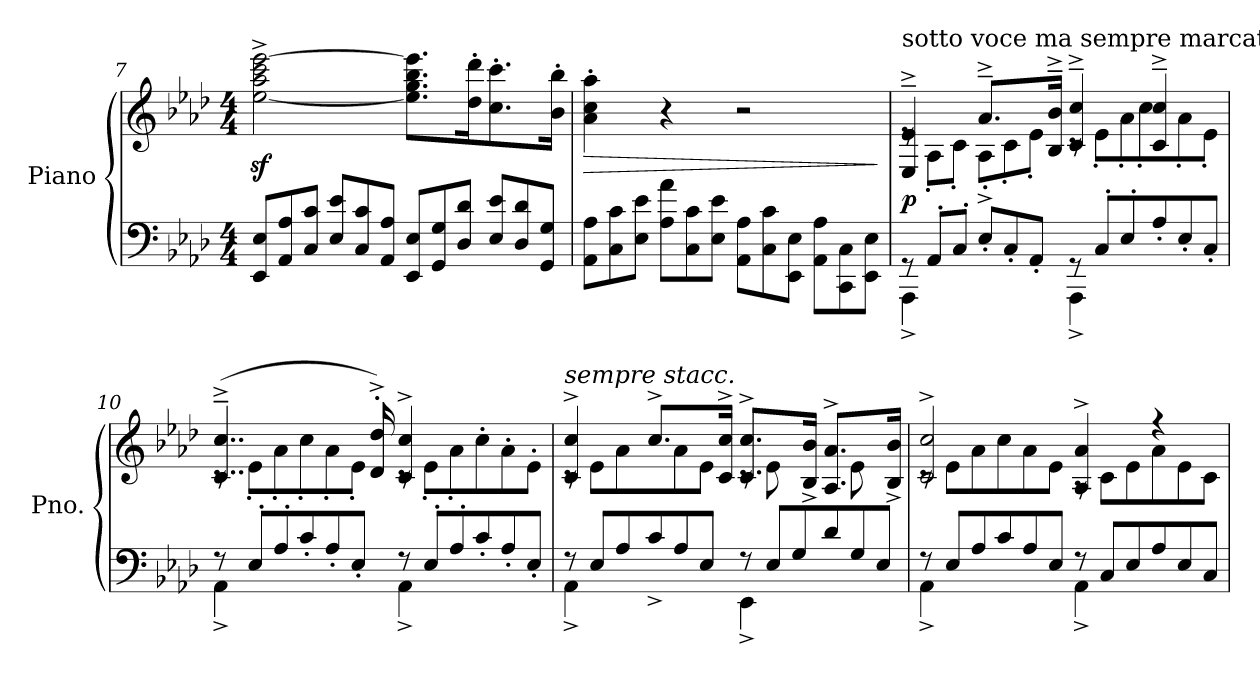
**kern	**kern	**dynam
*part1	*part1	*part1
*staff2	*staff1	*staff1/2
*I"Piano	*	*
*I'Pno.	*	*
!!LO:LB:g=z
*clefF4	*clefG2	*
*k[b-e-a-d-]	*k[b-e-a-d-]	*
*M4/4	*M4/4	*
*Xtuplet	*	*
=7	=7	=7
12EE-/ 12E-/L	[2ee-\z<^ 2aa-\z<^ 2ccc\z<^ [2eee-\z<^	.
12AA-/ 12A-/	.	.
12C/ 12c/J	.	.
12E-/ 12e-/L	.	.
12C/ 12c/	.	.
12AA-/ 12A-/J	.	.
12EE-/ 12E-/L	8.ee-\] 8.gg\ 8.bb-\ 8.eee-\]L	.
12GG/ 12G/	.	.
12D-/ 12d-/J	.	.
.	16dd-\' 16ddd-\'K	.
12E-/ 12e-/L	8.cc\' 8.ccc\'	.
12D-/ 12d-/	.	.
12GG/ 12G/J	.	.
.	16b-\' 16bb-\'Jk	.
=8	=8	=8
!	!	!LO:HP:b
12AA-\ 12A-\L	4a-\' 4cc\' 4aa-\'	>
12C\ 12c\	.	.
12E-\ 12e-\J	.	.
12A-\ 12a-\L	4r	.
12C\ 12c\	.	.
12E-\ 12e-\J	.	.
12AA-\ 12A-\L	2r	.
12C\ 12c\	.	.
12EE-\ 12E-\J	.	.
12AA-\ 12A-\L	.	.
12CC\ 12C\	.	.
12EE-\ 12E-\J	.	.
.	.	]
!!LO:LB:g=z
=9	=9	=9
*^	*^	*
*	*	*	*Xtuplet	*
!	!	!LO:TX:a:t=sotto voce ma sempre marcato	!	!
!	!	!	!	!LO:DY:b
12rGG	4AAA-^\	4E-/~^ 4e-/~^	12re	p
12AA-'/L	.	.	12A-'\L	.
12C'/J	.	.	12c'\J	.
12E-'/L	4ryy	8.a-~^/L	12A-'^\L	.
12C'/	.	.	12c'\	.
12AA-'/J	.	.	12e-'\J	.
.	.	16B-/~^ 16b-/~^Jk	.	.
12rGG	4AAA-^\	4c/~^ 4cc/~^	12rc	.
12C'/L	.	.	12e-'\L	.
12E-'/	.	.	12a-'\	.
12A-'/	4ryy	4c/~^ 4cc/~^	12cc'\	.
12E-'/	.	.	12a-'\	.
12C'/J	.	.	12e-'\J	.
=10	=10	=10	=10	=10
12r	4AA-^\	(4..c/~^ 4..cc/~^	12rc	.
12E-'/L	.	.	12e-'\L	.
12A-'/	.	.	12a-'\	.
12c'/	4ryy	.	12cc'\	.
12A-'/	.	.	12a-'\	.
12E-'/J	.	.	12e-'\J	.
.	.	16d-/^' 16dd-/^')	.	.
12r	4AA-^\	4c/^ 4cc/^	12rc	.
12E-'/L	.	.	12e-'\L	.
12A-'/	.	.	12a-'\	.
12c'/	4ryy	4ryy	12cc'\	.
12A-'/	.	.	12a-'\	.
12E-'/J	.	.	12e-'\J	.
!!LO:LB:g=z	!!
=11	=11	=11	=11	=11
!	!	!LO:TX:a:i:t=sempre stacc.	!	!
12r	4AA-^\	4c/^ 4cc/^	12rc	.
12E-/L	.	.	12e-\L	.
12A-/	.	.	12a-\	.
12c^/	4ryy	8.cc^/L	12cc\yy	.
12A-/	.	.	12a-\	.
12E-/J	.	.	12e-\J	.
.	.	16c/^ 16cc/^Jk	.	.
12r	4EE-^\	8.c/^ 8.cc/^L	12rc	.
12E-/L	.	.	12e-\	.
12G/	.	.	6ryy	.
.	.	16B-/^ 16b-/^Jk	.	.
12d-/	4ryy	8.A-/^ 8.a-/^L	.	.
12G/	.	.	12e-\	.
12E-/J	.	.	12ryy	.
.	.	16B-/^ 16b-/^Jk	.	.
=12	=12	=12	=12	=12
12r	4AA-^\	2c/^ 2cc/^	12rc	.
12E-/L	.	.	12e-\L	.
12A-/	.	.	12a-\	.
12c/	4ryy	.	12cc\	.
12A-/	.	.	12a-\	.
12E-/J	.	.	12e-\J	.
12r	4AA-^\	4A-/^ 4a-/^	12rA	.
12C/L	.	.	12c\L	.
12E-/	.	.	12e-\	.
12A-/	4ryy	4r	12a-\	.
12E-/	.	.	12e-\	.
12C/J	.	.	12c\J	.
*v	*v	*	*	*
*	*v	*v	*
=	=	=
*-	*-	*-
